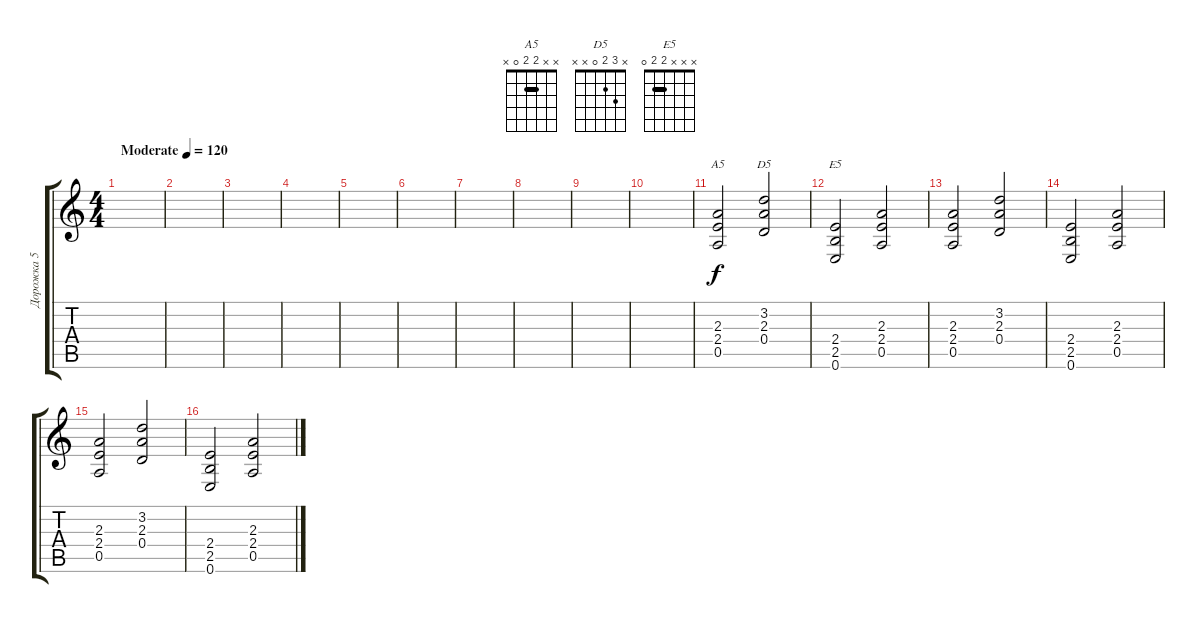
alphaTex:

\track ("Дорожка 5" "Дорожка 5") {instrument distortionguitar}
\staff {score tabs}
\tuning (E4 B3 G3 D3 A2 E2) {hide}
\chord ("A5" x x 2 2 0 x) {barre 2}
\chord ("D5" x 3 2 0 x x)
\chord ("E5" x x x 2 2 0) {barre 2}
\ts (4 4)
\tempo (120 "Moderate")
\clef g2
\ks c
|
|
|
|
|
|
|
|
|
|
(2.3 2.4 0.5).2{ch "A5"} (3.2 2.3 0.4).2{ch "D5"} |
(2.4 2.5 0.6).2{ch "E5"} (2.3 2.4 0.5).2 |
(2.3 2.4 0.5).2 (3.2 2.3 0.4).2 |
(2.4 2.5 0.6).2 (2.3 2.4 0.5).2 |
(2.3 2.4 0.5).2 (3.2 2.3 0.4).2 |
(2.4 2.5 0.6).2 (2.3 2.4 0.5).2
